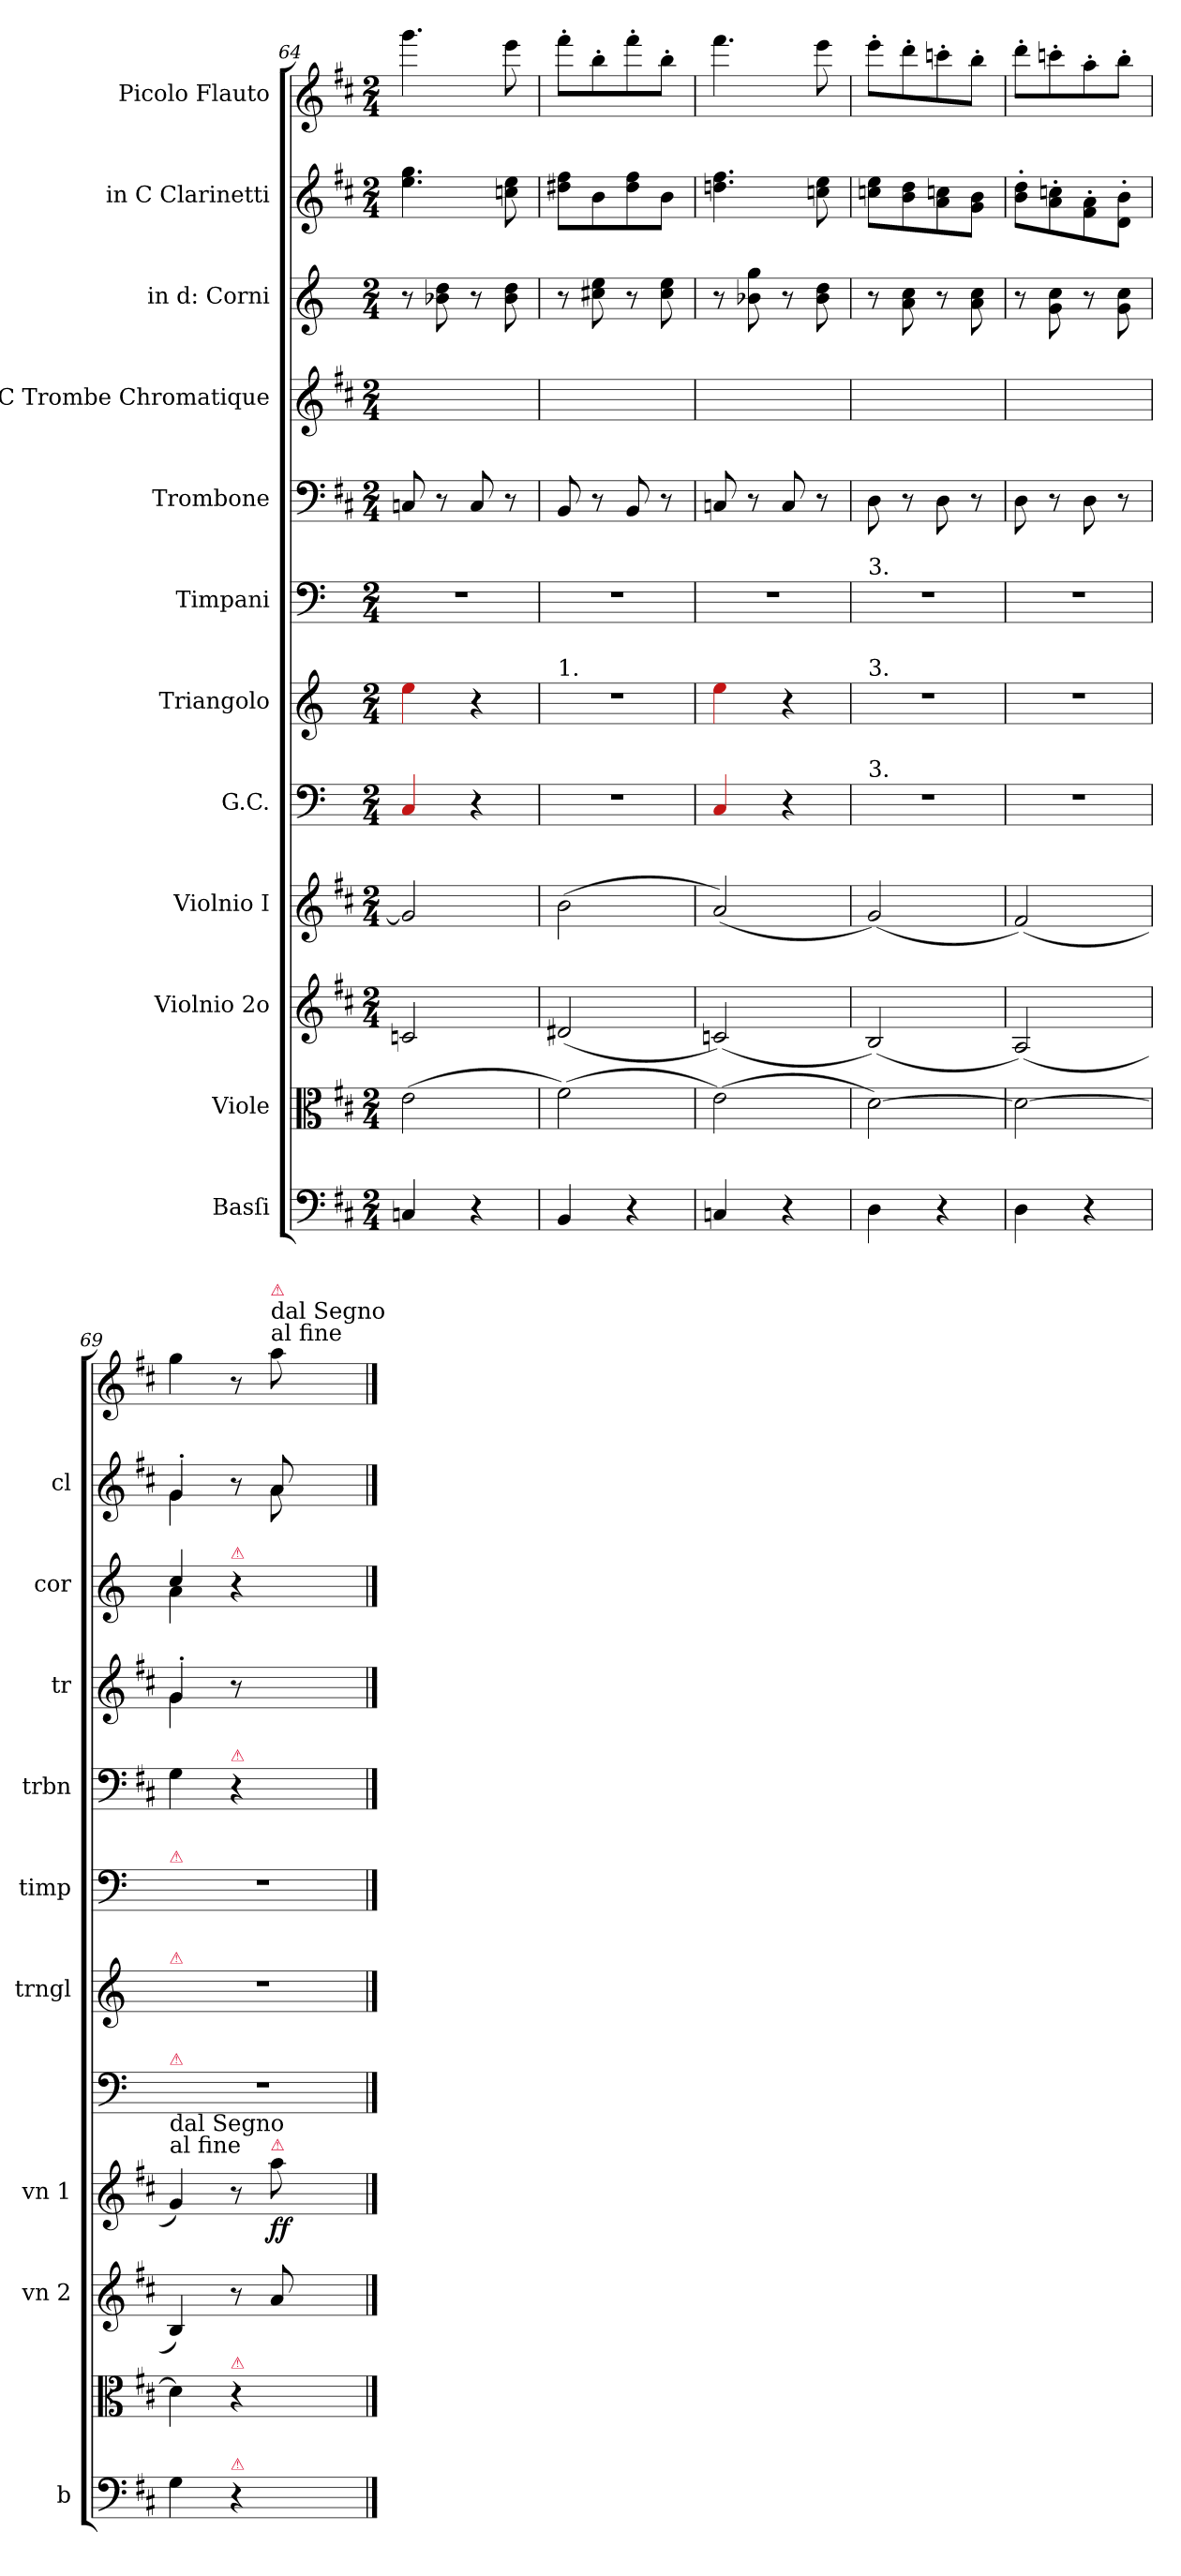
**kern	**kern	**kern	**kern	**dynam	**kern	**kern	**kern	**kern	**kern	**kern	**kern	**kern
*part12	*part11	*part10	*part9	*part9	*part8	*part7	*part6	*part5	*part4	*part3	*part2	*part1
*staff12	*staff11	*staff10	*staff9	*staff9	*staff8	*staff7	*staff6	*staff5	*staff4	*staff3	*staff2	*staff1
*I"Basſi	*I"Viole	*I"Violnio 2o	*I"Violnio I	*	*I"G.C.	*I"Triangolo	*I"Timpani	*I"Trombone	*I"in C Trombe Chromatique	*I"in d: Corni	*I"in C Clarinetti	*I"Picolo Flauto
*I'b	*	*I'vn 2	*I'vn 1	*	*	*I'trngl	*I'timp	*I'trbn	*I'tr	*I'cor	*I'cl	*
*clefF4	*clefC3	*clefG2	*clefG2	*	*clefF4	*clefG2	*clefF4	*clefF4	*clefG2	*clefG2	*clefG2	*clefG2
*	*	*	*	*	*	*	*	*	*	*ITrd6c10	*	*
*k[f#c#]	*k[f#c#]	*k[f#c#]	*k[f#c#]	*	*k[]	*k[]	*k[]	*k[f#c#]	*k[f#c#]	*k[f#c#]	*k[f#c#]	*k[f#c#]
*M2/4	*M2/4	*M2/4	*M2/4	*	*M2/4	*M2/4	*M2/4	*M2/4	*M2/4	*M2/4	*M2/4	*M2/4
=64	=64	=64	=64	=64	=64	=64	=64	=64	=64	=64	=64	=64
4Cn/	(2e\	2cn/	2g/]	.	4Ra/	4Ree\	2r	8Cn/	4.eeyy\ 4.ggyy\	8r	4.ee\ 4.gg\	4.ggg\
.	.	.	.	.	.	.	.	8r	.	8cn\ 8e\	.	.
4r	.	.	.	.	4r	4r	.	8C/	.	8r	.	.
.	.	.	.	.	.	.	.	8r	8ccnyy\ 8eeyy\	8c\ 8e\	8ccn\ 8ee\	8eee\
=65	=65	=65	=65	=65	=65	=65	=65	=65	=65	=65	=65	=65
!	!	!	!	!	!	!LO:TX:a:t=1.	!	!	!	!	!	!
4BB/	(2f#\)	(2d#X/	(2b\	.	2r	2r	2r	8BB/	8dd#Xyy\ 8ff#yy\L	8r	8dd#X\ 8ff#\L	8fff#'\L
.	.	.	.	.	.	.	.	8r	8b\yy	8d#X\ 8f#\	8b\	8bb'\
4r	.	.	.	.	.	.	.	8BB/	8dd#yy\ 8ff#yy\	8r	8dd#\ 8ff#\	8fff#'\
.	.	.	.	.	.	.	.	8r	8b\Jyy	8d#\ 8f#\	8b\J	8bb'\J
=66	=66	=66	=66	=66	=66	=66	=66	=66	=66	=66	=66	=66
4Cn/	(2e\)	(2cn/)	(>2a/)	.	4Ra/	4Ree\	2r	8Cn/	4.ddnyy\ 4.ff#yy\	8r	4.ddn\ 4.ff#\	4.fff#\
.	.	.	.	.	.	.	.	8r	.	8cn\ 8a\	.	.
4r	.	.	.	.	4r	4r	.	8C/	.	8r	.	.
.	.	.	.	.	.	.	.	8r	8ccnyy\ 8eeyy\	8c\ 8e\	8ccn\ 8ee\	8eee\
=67	=67	=67	=67	=67	=67	=67	=67	=67	=67	=67	=67	=67
!	!	!	!	!	!	!	!LO:TX:a:t=3.	!	!	!	!	!
!	!	!	!	!	!	!LO:TX:a:t=3.	!	!	!	!	!	!
!	!	!	!	!	!LO:TX:a:t=3.	!	!	!	!	!	!	!
4D\	[2d\)	(>2B/)	(>2g/)	.	2r	2r	2r	8D\	8ccnyy\ 8eeyy\L	8r	8ccn\ 8ee\L	8eee'\L
.	.	.	.	.	.	.	.	8r	8byy\ 8ddyy\	8B\ 8d\	8b\ 8dd\	8ddd'\
4r	.	.	.	.	.	.	.	8D\	8ayy\ 8ccnyy\	8r	8a\ 8ccn\	8cccn'\
.	.	.	.	.	.	.	.	8r	8gyy\ 8byy\J	8B\ 8d\	8g\ 8b\J	8bb'\J
=68	=68	=68	=68	=68	=68	=68	=68	=68	=68	=68	=68	=68
4D\	2d\_	(>2A/)	(>2f#/)	.	2r	2r	2r	8D\	8byy'\ 8ddyy'\L	8r	8b'\ 8dd'\L	8ddd'\L
.	.	.	.	.	.	.	.	8r	8ayy'\ 8ccnyy'\	8A\ 8d\	8a'\ 8ccn'\	8cccn'\
4r	.	.	.	.	.	.	.	8D\	8f#yy'\ 8ayy'\	8r	8f#'\ 8a'\	8aa'\
.	.	.	.	.	.	.	.	8r	8dyy'\ 8byy'\J	8A\ 8d\	8d'\ 8b'\J	8bb'\J
=69	=69	=69	=69	=69	=69	=69	=69	=69	=69	=69	=69	=69
*	*	*	*	*	*	*	*	*	*^	*^	*^	*
!	!	!	!	!	!	!	!LO:TX:a:color=crimson:t=⚠	!	!	!	!	!	!	!	!
!	!	!	!	!	!	!LO:TX:a:color=crimson:t=⚠	!	!	!	!	!	!	!	!	!
!	!	!	!	!	!LO:TX:a:color=crimson:t=⚠	!	!	!	!	!	!	!	!	!	!
!	!	!	!	!	!LO:TX:b:t=dal Segno\nal fine	!	!	!	!	!	!	!	!	!	!
4G\	4d\]	4B/)	4g/)	.	2r	2r	2r	4G\	4g'/	4g\	4d/	4B\	4g'/	4g\	4gg\
!	!	!	!	!	!	!	!	!	!	!	!LO:TX:a:color=crimson:t=⚠	!	!	!	!
!	!	!	!	!	!	!	!	!LO:TX:a:color=crimson:t=⚠	!	!	!	!	!	!	!
!	!LO:TX:a:color=crimson:t=⚠	!	!	!	!	!	!	!	!	!	!	!	!	!	!
!LO:TX:a:color=crimson:t=⚠	!	!	!	!	!	!	!	!	!	!	!	!	!	!	!
4r	4r	8r	8r	.	.	.	.	4r	8r	8ryy	4r	4ryy	8r	8ryy	8r
!	!	!	!	!	!	!	!	!	!	!	!	!	!	!	!LO:TX:a:t=dal Segno\nal fine
!	!	!	!	!	!	!	!	!	!	!	!	!	!	!	!LO:TX:a:color=crimson:t=⚠
!	!	!	!LO:TX:a:color=crimson:t=⚠	!	!	!	!	!	!	!	!	!	!	!	!
.	.	8a/	8aa\	ff	.	.	.	.	8a/yy	8a\yy	.	.	8a/	8a\	8aa\
*	*	*	*	*	*	*	*	*	*v	*v	*	*	*v	*v	*
*	*	*	*	*	*	*	*	*	*	*v	*v	*	*
==	==	==	==	==	==	==	==	==	==	==	==	==
*-	*-	*-	*-	*-	*-	*-	*-	*-	*-	*-	*-	*-
